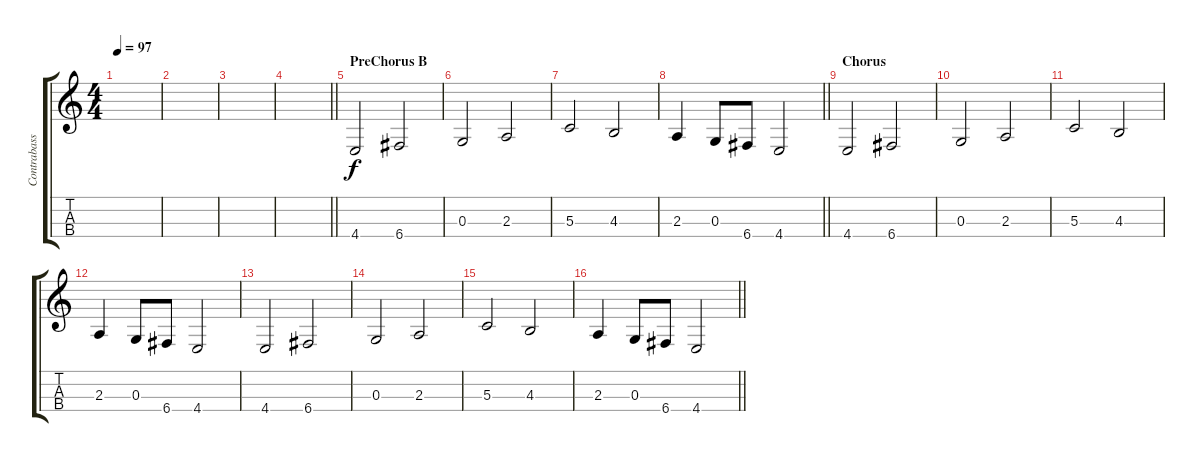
\track ("Contrabass" "Contrabass") {instrument contrabass}
\staff {score tabs}
\tuning (A3 D3 G2 C2) {hide}
\ts (4 4)
\tempo 97
\clef g2
\ks c
|
|
|
\barLineRight lightlight
|
\section ("" "PreChorus B")
4.4.2 6.4.2 |
0.3.2 2.3.2 |
5.3.2 4.3.2 |
\barLineRight lightlight
2.3.4 0.3.8 6.4.8 4.4.2 |
\section ("" "Chorus")
4.4.2 6.4.2 |
0.3.2 2.3.2 |
5.3.2 4.3.2 |
2.3.4 0.3.8 6.4.8 4.4.2 |
4.4.2 6.4.2 |
0.3.2 2.3.2 |
5.3.2 4.3.2 |
\barLineRight lightlight
2.3.4 0.3.8 6.4.8 4.4.2
